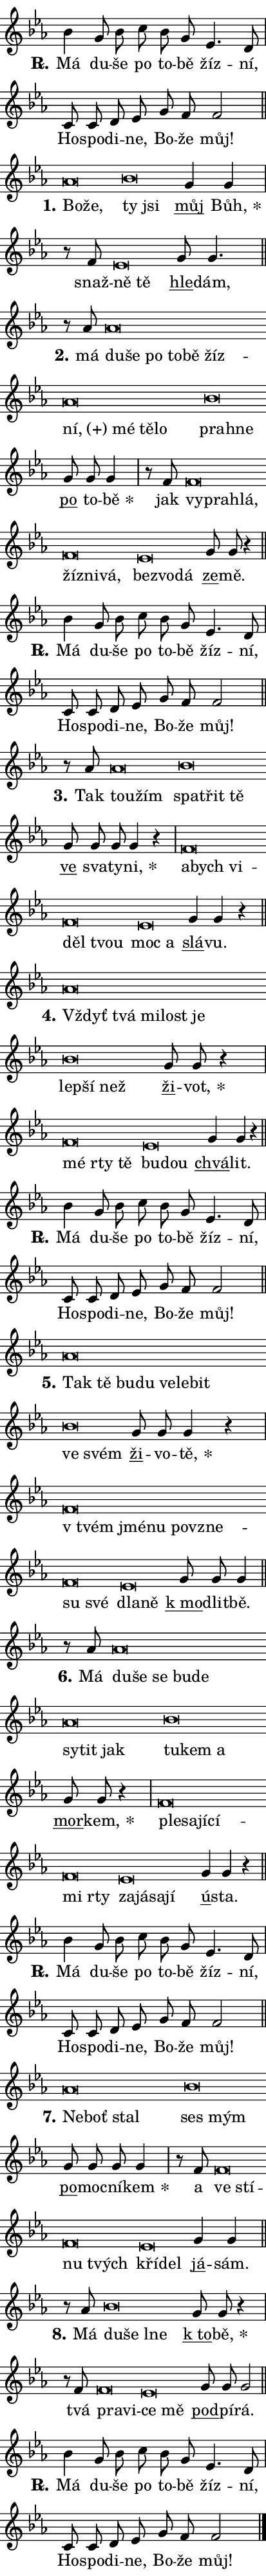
\version "2.24.0"
\header { tagline = "" }
\paper {
  indent = 0\cm
  top-margin = 0\cm
  right-margin = 0\cm
  bottom-margin = 0\cm
  left-margin = 0\cm
  paper-width = 7\cm
  page-breaking = #ly:one-page-breaking
  system-system-spacing.basic-distance = #11
  score-system-spacing.basic-distance = #11
  ragged-last = ##f
}


%% Author: Thomas Morley
%% https://lists.gnu.org/archive/html/lilypond-user/2020-05/msg00002.html
#(define (line-position grob)
"Returns position of @var[grob} in current system:
   @code{'start}, if at first time-step
   @code{'end}, if at last time-step
   @code{'middle} otherwise
"
  (let* ((col (ly:item-get-column grob))
         (ln (ly:grob-object col 'left-neighbor))
         (rn (ly:grob-object col 'right-neighbor))
         (col-to-check-left (if (ly:grob? ln) ln col))
         (col-to-check-right (if (ly:grob? rn) rn col))
         (break-dir-left
           (and
             (ly:grob-property col-to-check-left 'non-musical #f)
             (ly:item-break-dir col-to-check-left)))
         (break-dir-right
           (and
             (ly:grob-property col-to-check-right 'non-musical #f)
             (ly:item-break-dir col-to-check-right))))
        (cond ((eqv? 1 break-dir-left) 'start)
              ((eqv? -1 break-dir-right) 'end)
              (else 'middle))))

#(define (tranparent-at-line-position vctor)
  (lambda (grob)
  "Relying on @code{line-position} select the relevant enry from @var{vctor}.
Used to determine transparency,"
    (case (line-position grob)
      ((end) (not (vector-ref vctor 0)))
      ((middle) (not (vector-ref vctor 1)))
      ((start) (not (vector-ref vctor 2))))))

noteHeadBreakVisibility =
#(define-music-function (break-visibility)(vector?)
"Makes @code{NoteHead}s transparent relying on @var{break-visibility}"
#{
  \override NoteHead.transparent =
    #(tranparent-at-line-position break-visibility)
#})

#(define delete-ledgers-for-transparent-note-heads
  (lambda (grob)
    "Reads whether a @code{NoteHead} is transparent.
If so this @code{NoteHead} is removed from @code{'note-heads} from
@var{grob}, which is supposed to be @code{LedgerLineSpanner}.
As a result ledgers are not printed for this @code{NoteHead}"
    (let* ((nhds-array (ly:grob-object grob 'note-heads))
           (nhds-list
             (if (ly:grob-array? nhds-array)
                 (ly:grob-array->list nhds-array)
                 '()))
           ;; Relies on the transparent-property being done before
           ;; Staff.LedgerLineSpanner.after-line-breaking is executed.
           ;; This is fragile ...
           (to-keep
             (remove
               (lambda (nhd)
                 (ly:grob-property nhd 'transparent #f))
               nhds-list)))
      ;; TODO find a better method to iterate over grob-arrays, similiar
      ;; to filter/remove etc for lists
      ;; For now rebuilt from scratch
      (set! (ly:grob-object grob 'note-heads)  '())
      (for-each
        (lambda (nhd)
          (ly:pointer-group-interface::add-grob grob 'note-heads nhd))
        to-keep))))

hideNotes = {
  \noteHeadBreakVisibility #begin-of-line-visible
}
unHideNotes = {
  \noteHeadBreakVisibility #all-visible
}

% work-around for resetting accidentals
% https://lilypond.org/doc/v2.23/Documentation/notation/displaying-rhythms#unmetered-music
cadenzaMeasure = {
  \cadenzaOff
  \partial 1024 s1024
  \cadenzaOn
}

#(define-markup-command (accent layout props text) (markup?)
  "Underline accented syllable"
  (interpret-markup layout props
    #{\markup \override #'(offset . 4.3) \underline { #text }#}))

responsum = \markup \concat {
  "R" \hspace #-1.05 \path #0.1 #'((moveto 0 0.07) (lineto 0.9 0.8)) \hspace #0.05 "."
}

\layout {
    \context {
        \Staff
        \remove "Time_signature_engraver"
        \override LedgerLineSpanner.after-line-breaking = #delete-ledgers-for-transparent-note-heads
    }
    \context {
        \Voice {
            \override NoteHead.output-attributes = #'((class . "notehead"))
            \override Hairpin.height = #0.55
        }
    }
    \context {
        \Lyrics {
            \override StanzaNumber.output-attributes = #'((class . "stanzanumber"))
            \override LyricSpace.minimum-distance = #0.9
            \override LyricText.font-name = #"TeX Gyre Schola"
            \override LyricText.font-size = 1
            \override StanzaNumber.font-name = #"TeX Gyre Schola Bold"
            \override StanzaNumber.font-size = 1
        }
    }
}

% magnetic-lyrics.ily
%
%   written by
%     Jean Abou Samra <jean@abou-samra.fr>
%     Werner Lemberg <wl@gnu.org>
%
%   adapted by
%     Jiri Hon <jiri.hon@gmail.com>
%
% Version 2022-Apr-15

% https://www.mail-archive.com/lilypond-user@gnu.org/msg149350.html

#(define (Left_hyphen_pointer_engraver context)
   "Collect syllable-hyphen-syllable occurrences in lyrics and store
them in properties.  This engraver only looks to the left.  For
example, if the lyrics input is @code{foo -- bar}, it does the
following.

@itemize @bullet
@item
Set the @code{text} property of the @code{LyricHyphen} grob between
@q{foo} and @q{bar} to @code{foo}.

@item
Set the @code{left-hyphen} property of the @code{LyricText} grob with
text @q{foo} to the @code{LyricHyphen} grob between @q{foo} and
@q{bar}.
@end itemize

Use this auxiliary engraver in combination with the
@code{lyric-@/text::@/apply-@/magnetic-@/offset!} hook."
   (let ((hyphen #f)
         (text #f))
     (make-engraver
      (acknowledgers
       ((lyric-syllable-interface engraver grob source-engraver)
        (set! text grob)))
      (end-acknowledgers
       ((lyric-hyphen-interface engraver grob source-engraver)
        ;(when (not (grob::has-interface grob 'lyric-space-interface))
          (set! hyphen grob)));)
      ((stop-translation-timestep engraver)
       (when (and text hyphen)
         (ly:grob-set-object! text 'left-hyphen hyphen))
       (set! text #f)
       (set! hyphen #f)))))

#(define (lyric-text::apply-magnetic-offset! grob)
   "If the space between two syllables is less than the value in
property @code{LyricText@/.details@/.squash-threshold}, move the right
syllable to the left so that it gets concatenated with the left
syllable.

Use this function as a hook for
@code{LyricText@/.after-@/line-@/breaking} if the
@code{Left_@/hyphen_@/pointer_@/engraver} is active."
   (let ((hyphen (ly:grob-object grob 'left-hyphen #f)))
     (when hyphen
       (let ((left-text (ly:spanner-bound hyphen LEFT)))
         (when (grob::has-interface left-text 'lyric-syllable-interface)
           (let* ((common (ly:grob-common-refpoint grob left-text X))
                  (this-x-ext (ly:grob-extent grob common X))
                  (left-x-ext
                   (begin
                     ;; Trigger magnetism for left-text.
                     (ly:grob-property left-text 'after-line-breaking)
                     (ly:grob-extent left-text common X)))
                  ;; `delta` is the gap width between two syllables.
                  (delta (- (interval-start this-x-ext)
                            (interval-end left-x-ext)))
                  (details (ly:grob-property grob 'details))
                  (threshold (assoc-get 'squash-threshold details 0.2)))
             (when (< delta threshold)
               (let* (;; We have to manipulate the input text so that
                      ;; ligatures crossing syllable boundaries are not
                      ;; disabled.  For languages based on the Latin
                      ;; script this is essentially a beautification.
                      ;; However, for non-Western scripts it can be a
                      ;; necessity.
                      (lt (ly:grob-property left-text 'text))
                      (rt (ly:grob-property grob 'text))
                      (is-space (grob::has-interface hyphen 'lyric-space-interface))
                      (space (if is-space " " ""))
                      (space-markup (grob-interpret-markup grob " "))
                      (space-size (interval-length (ly:stencil-extent space-markup X)))
                      (extra-delta (if is-space space-size 0))
                      ;; Append new syllable.
                      (ltrt-space (if (and (string? lt) (string? rt))
                                (string-append lt space rt)
                                (make-concat-markup (list lt space rt))))
                      ;; Right-align `ltrt` to the right side.
                      (ltrt-space-markup (grob-interpret-markup
                               grob
                               (make-translate-markup
                                (cons (interval-length this-x-ext) 0)
                                (make-right-align-markup ltrt-space)))))
                 (begin
                   ;; Don't print `left-text`.
                   (ly:grob-set-property! left-text 'stencil #f)
                   ;; Set text and stencil (which holds all collected
                   ;; syllables so far) and shift it to the left.
                   (ly:grob-set-property! grob 'text ltrt-space)
                   (ly:grob-set-property! grob 'stencil ltrt-space-markup)
                   (ly:grob-translate-axis! grob (- (- delta extra-delta)) X))))))))))


#(define (lyric-hyphen::displace-bounds-first grob)
   ;; Make very sure this callback isn't triggered too early.
   (let ((left (ly:spanner-bound grob LEFT))
         (right (ly:spanner-bound grob RIGHT)))
     (ly:grob-property left 'after-line-breaking)
     (ly:grob-property right 'after-line-breaking)
     (ly:lyric-hyphen::print grob)))

squashThreshold = #0.4

\layout {
  \context {
    \Lyrics
    \consists #Left_hyphen_pointer_engraver
    \override LyricText.after-line-breaking =
      #lyric-text::apply-magnetic-offset!
    \override LyricHyphen.stencil = #lyric-hyphen::displace-bounds-first
    \override LyricText.details.squash-threshold = \squashThreshold
    \override LyricHyphen.minimum-distance = 0
    \override LyricHyphen.minimum-length = \squashThreshold
  }
}

squash = \override LyricText.details.squash-threshold = 9999
unSquash = \override LyricText.details.squash-threshold = \squashThreshold

left = \override LyricText.self-alignment-X = #LEFT
unLeft = \revert LyricText.self-alignment-X

starOffset = #(lambda (grob) 
                (let ((x_offset (ly:self-alignment-interface::aligned-on-x-parent grob)))
                  (if (= x_offset 0) 0 (+ x_offset 1.2))))

star = #(define-music-function (syllable)(string?)
"Append star separator at the end of a syllable"
#{
  \once \override LyricText.X-offset = #starOffset
  \lyricmode { \markup {
    #syllable
    \override #'((font-name . "TeX Gyre Schola Bold")) \hspace #0.2 \lower #0.65 \larger "*"
  } }
#})

starAccent = #(define-music-function (syllable)(string?)
"Append star separator at the end of a syllable and make accent"
#{
  \once \override LyricText.X-offset = #starOffset
  \lyricmode { \markup {
    \accent #syllable
    \override #'((font-name . "TeX Gyre Schola Bold")) \hspace #0.2 \lower #0.65 \larger "*"
  } }
#})

breath = #(define-music-function (syllable)(string?)
"Append breathing indicator at the end of a syllable"
#{
  \lyricmode { \markup { #syllable "+" } }
#})

optionalBreath = #(define-music-function (syllable)(string?)
"Append optional breathing indicator at the end of a syllable"
#{
  \lyricmode { \markup { #syllable "(+)" } }
#})


\score {
    <<
        \new Voice = "melody" { \cadenzaOn \key es \major \relative { bes'4 g8 bes c bes g \bar "" es4. d8 \cadenzaMeasure \bar "|" c c d es \bar "" g f f2 \cadenzaMeasure \bar "||" \break } }
        \new Lyrics \lyricsto "melody" { \lyricmode { \set stanza = \responsum
Má du -- še po to -- bě žíz -- ní, Ho -- spo -- di -- ne, Bo -- že můj! } }
    >>
    \layout {}
}

\score {
    <<
        \new Voice = "melody" { \cadenzaOn \key es \major \relative { as'\breve*1/16 \hideNotes \breve*1/16 \bar "" \unHideNotes bes\breve*1/16 \hideNotes \breve*1/16 \bar "" \unHideNotes \bar "" g4 g4 \cadenzaMeasure \bar "|" r8 f es\breve*1/16 \hideNotes \breve*1/16 \bar "" \unHideNotes \bar "" g8 g4. \cadenzaMeasure \bar "||" \break } }
        \new Lyrics \lyricsto "melody" { \lyricmode { \set stanza = "1."
\left Bo -- \squash že, \left \unLeft \unSquash ty \squash jsi \unLeft \unSquash \markup \accent můj \star Bůh, snaž -- \left ně \squash tě \unLeft \unSquash \markup \accent hle -- dám, } }
    >>
    \layout {}
}

\score {
    <<
        \new Voice = "melody" { \cadenzaOn \key es \major \relative { r8 as'8 as\breve*1/16 \hideNotes \breve*1/16 \bar "" \breve*1/16 \bar "" \breve*1/16 \bar "" \breve*1/16 \bar "" \breve*1/16 \bar "" \breve*1/16 \bar "" \breve*1/16 \bar "" \breve*1/16 \breve*1/16 \bar "" \unHideNotes bes\breve*1/16 \hideNotes \breve*1/16 \bar "" \unHideNotes \bar "" g8 g g4 \cadenzaMeasure \bar "|" r8 f8 f\breve*1/16 \hideNotes \breve*1/16 \bar "" \breve*1/16 \bar "" \breve*1/16 \bar "" \breve*1/16 \breve*1/16 \bar "" \unHideNotes es\breve*1/16 \hideNotes \breve*1/16 \breve*1/16 \bar "" \unHideNotes \bar "" g8 g r4 \cadenzaMeasure \bar "||" \break } }
        \new Lyrics \lyricsto "melody" { \lyricmode { \set stanza = "2."
má \left du -- \squash še po to -- bě žíz -- \optionalBreath ní, mé tě -- lo \left \unLeft \unSquash pra -- \squash hne \unLeft \unSquash \markup \accent po to -- \star bě jak \left vy -- \squash pra -- hlá, žíz -- ni -- vá, \left \unLeft \unSquash bez -- \squash vo -- dá \unLeft \unSquash \markup \accent ze -- mě. } }
    >>
    \layout {}
}

\score {
    <<
        \new Voice = "melody" { \cadenzaOn \key es \major \relative { bes'4 g8 bes c bes g \bar "" es4. d8 \cadenzaMeasure \bar "|" c c d es \bar "" g f f2 \cadenzaMeasure \bar "||" \break } }
        \new Lyrics \lyricsto "melody" { \lyricmode { \set stanza = \responsum
Má du -- še po to -- bě žíz -- ní, Ho -- spo -- di -- ne, Bo -- že můj! } }
    >>
    \layout {}
}

\score {
    <<
        \new Voice = "melody" { \cadenzaOn \key es \major \relative { r8 as'8 as\breve*1/16 \hideNotes \breve*1/16 \bar "" \unHideNotes bes\breve*1/16 \hideNotes \breve*1/16 \breve*1/16 \bar "" \unHideNotes \bar "" g8 g g g4 r \cadenzaMeasure \bar "|" f\breve*1/16 \hideNotes \breve*1/16 \bar "" \breve*1/16 \bar "" \breve*1/16 \breve*1/16 \bar "" \unHideNotes es\breve*1/16 \hideNotes \breve*1/16 \bar "" \unHideNotes \bar "" g4 g r \cadenzaMeasure \bar "||" \break } }
        \new Lyrics \lyricsto "melody" { \lyricmode { \set stanza = "3."
Tak \left tou -- \squash žím \left \unLeft \unSquash spa -- \squash třit tě \unLeft \unSquash \markup \accent ve sva -- ty -- \star ni, \left a -- \squash bych vi -- děl tvou \left \unLeft \unSquash moc \squash a \unLeft \unSquash \markup \accent slá -- vu. } }
    >>
    \layout {}
}

\score {
    <<
        \new Voice = "melody" { \cadenzaOn \key es \major \relative { as'\breve*1/16 \hideNotes \breve*1/16 \bar "" \breve*1/16 \bar "" \breve*1/16 \breve*1/16 \bar "" \unHideNotes bes\breve*1/16 \hideNotes \breve*1/16 \breve*1/16 \bar "" \unHideNotes \bar "" g8 g r4 \cadenzaMeasure \bar "|" f\breve*1/16 \hideNotes \breve*1/16 \breve*1/16 \bar "" \unHideNotes es\breve*1/16 \hideNotes \breve*1/16 \bar "" \unHideNotes \bar "" g4 g r \cadenzaMeasure \bar "||" \break } }
        \new Lyrics \lyricsto "melody" { \lyricmode { \set stanza = "4."
\left Vždyť \squash tvá mi -- lost je \left \unLeft \unSquash lep -- \squash ší než \unLeft \unSquash \markup \accent ži -- \star vot, \left mé \squash rty tě \left \unLeft \unSquash bu -- \squash dou \unLeft \unSquash \markup \accent chvá -- lit. } }
    >>
    \layout {}
}

\score {
    <<
        \new Voice = "melody" { \cadenzaOn \key es \major \relative { bes'4 g8 bes c bes g \bar "" es4. d8 \cadenzaMeasure \bar "|" c c d es \bar "" g f f2 \cadenzaMeasure \bar "||" \break } }
        \new Lyrics \lyricsto "melody" { \lyricmode { \set stanza = \responsum
Má du -- še po to -- bě žíz -- ní, Ho -- spo -- di -- ne, Bo -- že můj! } }
    >>
    \layout {}
}

\score {
    <<
        \new Voice = "melody" { \cadenzaOn \key es \major \relative { as'\breve*1/16 \hideNotes \breve*1/16 \bar "" \breve*1/16 \bar "" \breve*1/16 \bar "" \breve*1/16 \bar "" \breve*1/16 \breve*1/16 \bar "" \unHideNotes bes\breve*1/16 \hideNotes \breve*1/16 \bar "" \unHideNotes \bar "" g8 g g4 r \cadenzaMeasure \bar "|" f\breve*1/16 \hideNotes \breve*1/16 \bar "" \breve*1/16 \bar "" \breve*1/16 \bar "" \breve*1/16 \bar "" \breve*1/16 \breve*1/16 \bar "" \unHideNotes es\breve*1/16 \hideNotes \breve*1/16 \bar "" \unHideNotes \bar "" g8 g g4 \cadenzaMeasure \bar "||" \break } }
        \new Lyrics \lyricsto "melody" { \lyricmode { \set stanza = "5."
\left Tak \squash tě bu -- du ve -- le -- bit \left \unLeft \unSquash ve \squash svém \unLeft \unSquash \markup \accent ži -- vo -- \star tě, \left "v tvém" \squash jmé -- nu po -- vzne -- su své \left \unLeft \unSquash dla -- \squash ně \unLeft \unSquash \markup \accent "k mo" -- dlit -- bě. } }
    >>
    \layout {}
}

\score {
    <<
        \new Voice = "melody" { \cadenzaOn \key es \major \relative { r8 as'8 as\breve*1/16 \hideNotes \breve*1/16 \bar "" \breve*1/16 \bar "" \breve*1/16 \bar "" \breve*1/16 \bar "" \breve*1/16 \bar "" \breve*1/16 \breve*1/16 \bar "" \unHideNotes bes\breve*1/16 \hideNotes \breve*1/16 \breve*1/16 \bar "" \unHideNotes \bar "" g8 g r4 \cadenzaMeasure \bar "|" f\breve*1/16 \hideNotes \breve*1/16 \bar "" \breve*1/16 \bar "" \breve*1/16 \bar "" \breve*1/16 \breve*1/16 \bar "" \unHideNotes es\breve*1/16 \hideNotes \breve*1/16 \bar "" \breve*1/16 \breve*1/16 \bar "" \unHideNotes \bar "" g4 g r \cadenzaMeasure \bar "||" \break } }
        \new Lyrics \lyricsto "melody" { \lyricmode { \set stanza = "6."
Má \left du -- \squash še se bu -- de sy -- tit jak \left \unLeft \unSquash tu -- \squash kem a \unLeft \unSquash \markup \accent mor -- \star kem, \left ple -- \squash sa -- jí -- cí -- mi rty \left \unLeft \unSquash za -- \squash já -- sa -- jí \unLeft \unSquash \markup \accent ú -- sta. } }
    >>
    \layout {}
}

\score {
    <<
        \new Voice = "melody" { \cadenzaOn \key es \major \relative { bes'4 g8 bes c bes g \bar "" es4. d8 \cadenzaMeasure \bar "|" c c d es \bar "" g f f2 \cadenzaMeasure \bar "||" \break } }
        \new Lyrics \lyricsto "melody" { \lyricmode { \set stanza = \responsum
Má du -- še po to -- bě žíz -- ní, Ho -- spo -- di -- ne, Bo -- že můj! } }
    >>
    \layout {}
}

\score {
    <<
        \new Voice = "melody" { \cadenzaOn \key es \major \relative { as'\breve*1/16 \hideNotes \breve*1/16 \breve*1/16 \bar "" \unHideNotes bes\breve*1/16 \hideNotes \breve*1/16 \bar "" \unHideNotes \bar "" g8 g g g4 \cadenzaMeasure \bar "|" r8 f8 f\breve*1/16 \hideNotes \breve*1/16 \bar "" \breve*1/16 \breve*1/16 \bar "" \unHideNotes es\breve*1/16 \hideNotes \breve*1/16 \bar "" \unHideNotes \bar "" g4 g4 \cadenzaMeasure \bar "||" \break } }
        \new Lyrics \lyricsto "melody" { \lyricmode { \set stanza = "7."
\left Ne -- \squash boť stal \left \unLeft \unSquash ses \squash mým \unLeft \unSquash \markup \accent po -- moc -- ní -- \star kem a \left ve \squash stí -- nu tvých \left \unLeft \unSquash kří -- \squash del \unLeft \unSquash \markup \accent já -- sám. } }
    >>
    \layout {}
}

\score {
    <<
        \new Voice = "melody" { \cadenzaOn \key es \major \relative { r8 as'8 bes\breve*1/16 \hideNotes \breve*1/16 \breve*1/16 \bar "" \unHideNotes \bar "" g8 g r4 \cadenzaMeasure \bar "|" r8 f8 f\breve*1/16 \hideNotes \breve*1/16 \bar "" \unHideNotes es\breve*1/16 \hideNotes \breve*1/16 \bar "" \unHideNotes \bar "" g8 g g2 \cadenzaMeasure \bar "||" \break } }
        \new Lyrics \lyricsto "melody" { \lyricmode { \set stanza = "8."
Má \left du -- \squash še lne \unLeft \unSquash \markup \accent "k to" -- \star bě, tvá \left pra -- \squash vi -- \left \unLeft \unSquash ce \squash mě \unLeft \unSquash \markup \accent pod -- pí -- rá. } }
    >>
    \layout {}
}

\score {
    <<
        \new Voice = "melody" { \cadenzaOn \key es \major \relative { bes'4 g8 bes c bes g \bar "" es4. d8 \cadenzaMeasure \bar "|" c c d es \bar "" g f f2 \cadenzaMeasure \bar "||" \break } \bar "|." }
        \new Lyrics \lyricsto "melody" { \lyricmode { \set stanza = \responsum
Má du -- še po to -- bě žíz -- ní, Ho -- spo -- di -- ne, Bo -- že můj! } }
    >>
    \layout {}
}
